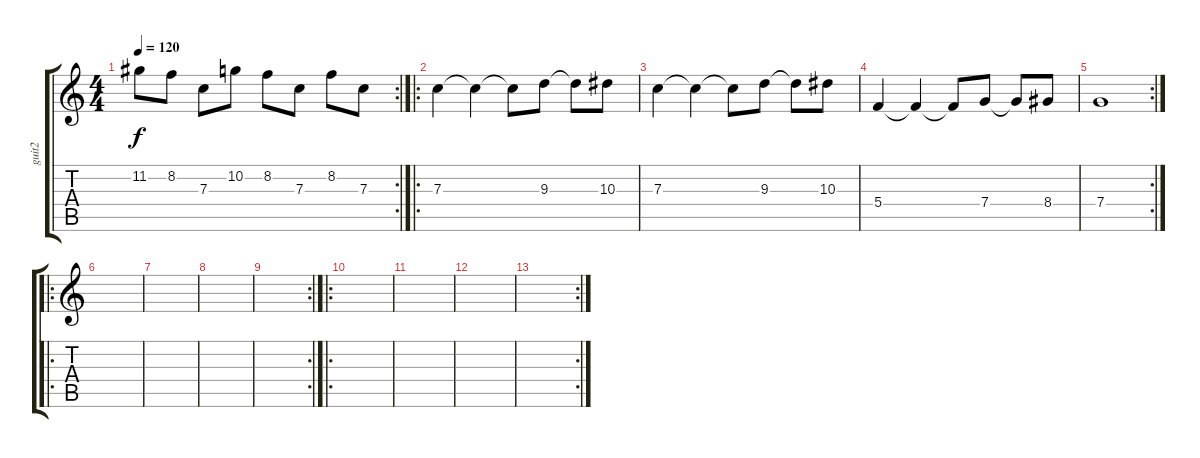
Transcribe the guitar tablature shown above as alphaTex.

\track ("guit2" "guit2") {instrument overdrivenguitar}
\staff {score tabs}
\tuning (D4 A3 F3 C3 G2 D2) {hide}
\rc 2
\ts (4 4)
\tempo 120
\clef g2
\ks c
11.2.8{dy f} 8.2.8 7.3.8 10.2.8 8.2.8 7.3.8 8.2.8 7.3.8 |
\ro
7.3.4 7.3{t}.4 7.3{t}.8 9.3.8 9.3{t}.8 10.3.8 |
7.3.4 7.3{t}.4 7.3{t}.8 9.3.8 9.3{t}.8 10.3.8 |
5.4.4 5.4{t}.4 5.4{t}.8 7.4.8 7.4{t}.8 8.4.8 |
\rc 2
7.4.1 |
\ro
|
|
|
\rc 2
|
\ro
|
|
|
\rc 2
